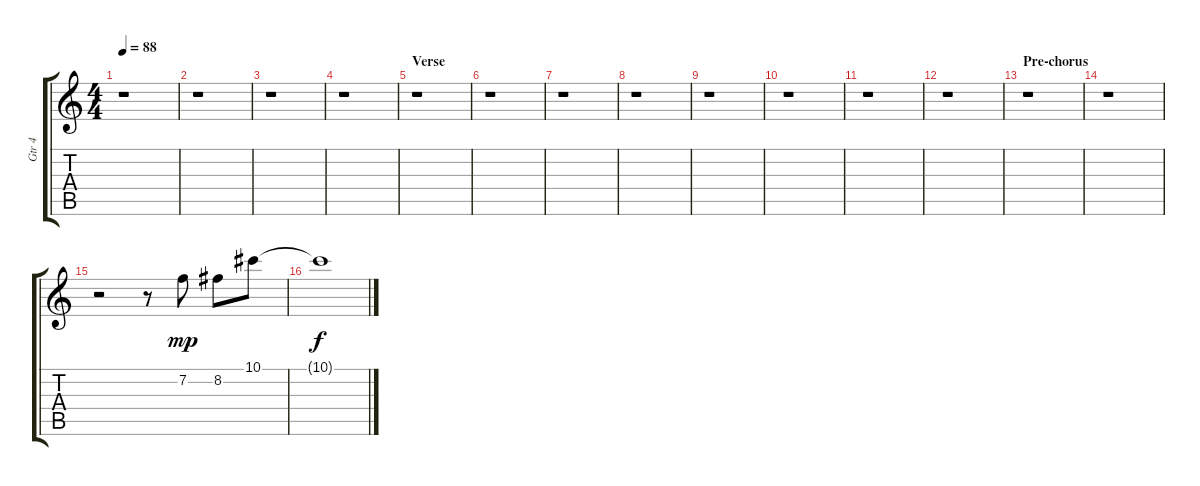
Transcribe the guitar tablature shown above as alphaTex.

\track ("Gtr 4" "Gtr 4") {instrument distortionguitar}
\staff {score tabs}
\tuning (Eb4 Bb3 Gb3 Db3 Ab2 Eb2) {hide}
\ts (4 4)
\tempo 88
\clef g2
\ks c
r.1{dy mp instrument distortionguitar} |
r.1 |
r.1 |
r.1 |
\section ("" "Verse")
r.1 |
r.1 |
r.1 |
r.1 |
r.1 |
r.1 |
r.1 |
r.1 |
\section ("" "Pre-chorus")
r.1 |
r.1 |
r.2 r.8 7.2.8 8.2.8 10.1.8 |
10.1{t}.1{dy f}
